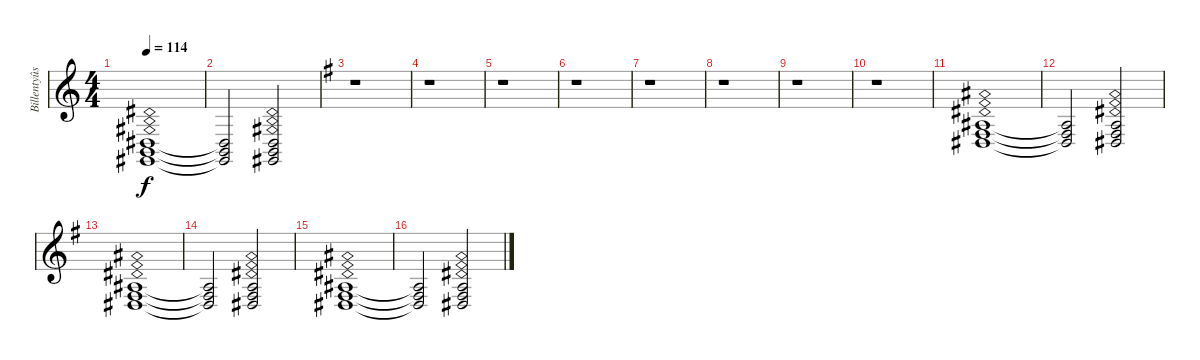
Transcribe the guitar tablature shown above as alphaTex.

\track ("Billentyûs (Mats Olausson)" "Billentyûs") {instrument choiraahs}
\staff {score}
\tuning (E4 B3 G3 D3 A2 E2 B1) {hide}
\ts (4 4)
\tempo 114
\clef g2
\ks c
(1.4{ph 12} 2.5{ph 12} 4.6{ph 12}).1{dy f} |
(1.4{t} 2.5{t} 4.6{t}).2 (0.4{ph 12} 2.5{ph 12} 4.6{ph 12}).2 |
\ks g
r.1 |
r.1 |
r.1 |
r.1 |
r.1 |
r.1 |
r.1 |
r.1 |
(3.3{ph 12} 4.4{ph 12} 6.5{ph 12}).1 |
(3.3{t} 4.4{t} 6.5{t}).2 (2.3{ph 12} 4.4{ph 12} 6.5{ph 12}).2 |
(3.3{ph 12} 4.4{ph 12} 6.5{ph 12}).1 |
(3.3{t} 4.4{t} 6.5{t}).2 (2.3{ph 12} 4.4{ph 12} 6.5{ph 12}).2 |
(3.3{ph 12} 4.4{ph 12} 6.5{ph 12}).1 |
(3.3{t} 4.4{t} 6.5{t}).2 (2.3{ph 12} 4.4{ph 12} 6.5{ph 12}).2
